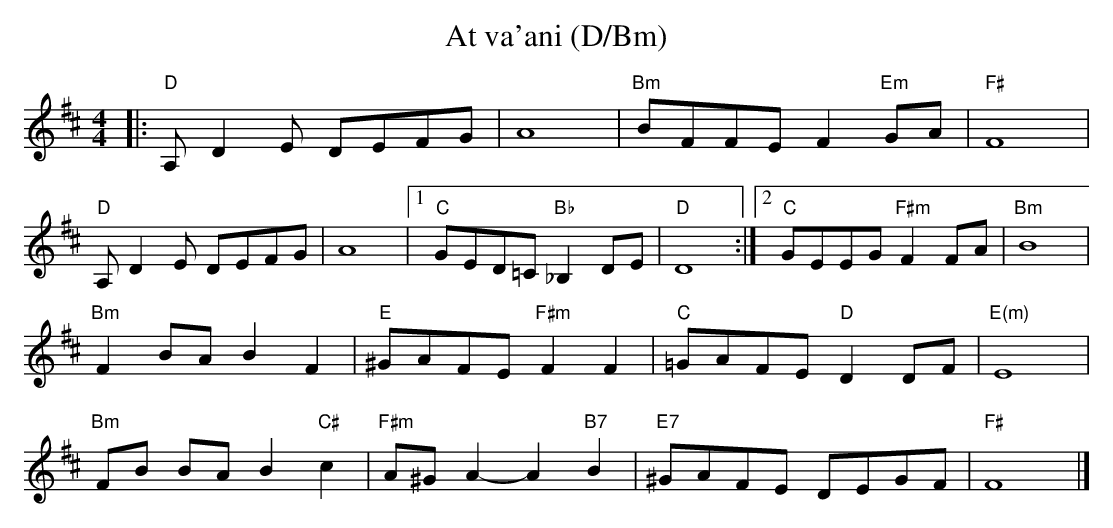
X:1
T:At va'ani (D/Bm)
M:4/4
L:1/8
K:D
|: "D"A, D2 E DEFG | A8 | "Bm"BFFE F2 "Em"GA | "F#"F8 |
"D"A, D2 E DEFG | A8 |1 "C"GED=C "Bb"_B,2 DE | "D"D8 :|2 "C"GEEG "F#m"F2 FA | "Bm"B8 |
"Bm"F2 BA B2 F2 |"E"^GAFE "F#m"F2 F2 | "C"=GAFE "D"D2 DF | "E(m)"E8 |
"Bm"FB BA B2 "C#"c2 | "F#m"A^G A2-A2 "B7"B2 | "E7"^GAFE DEGF | "F#"F8 |]
